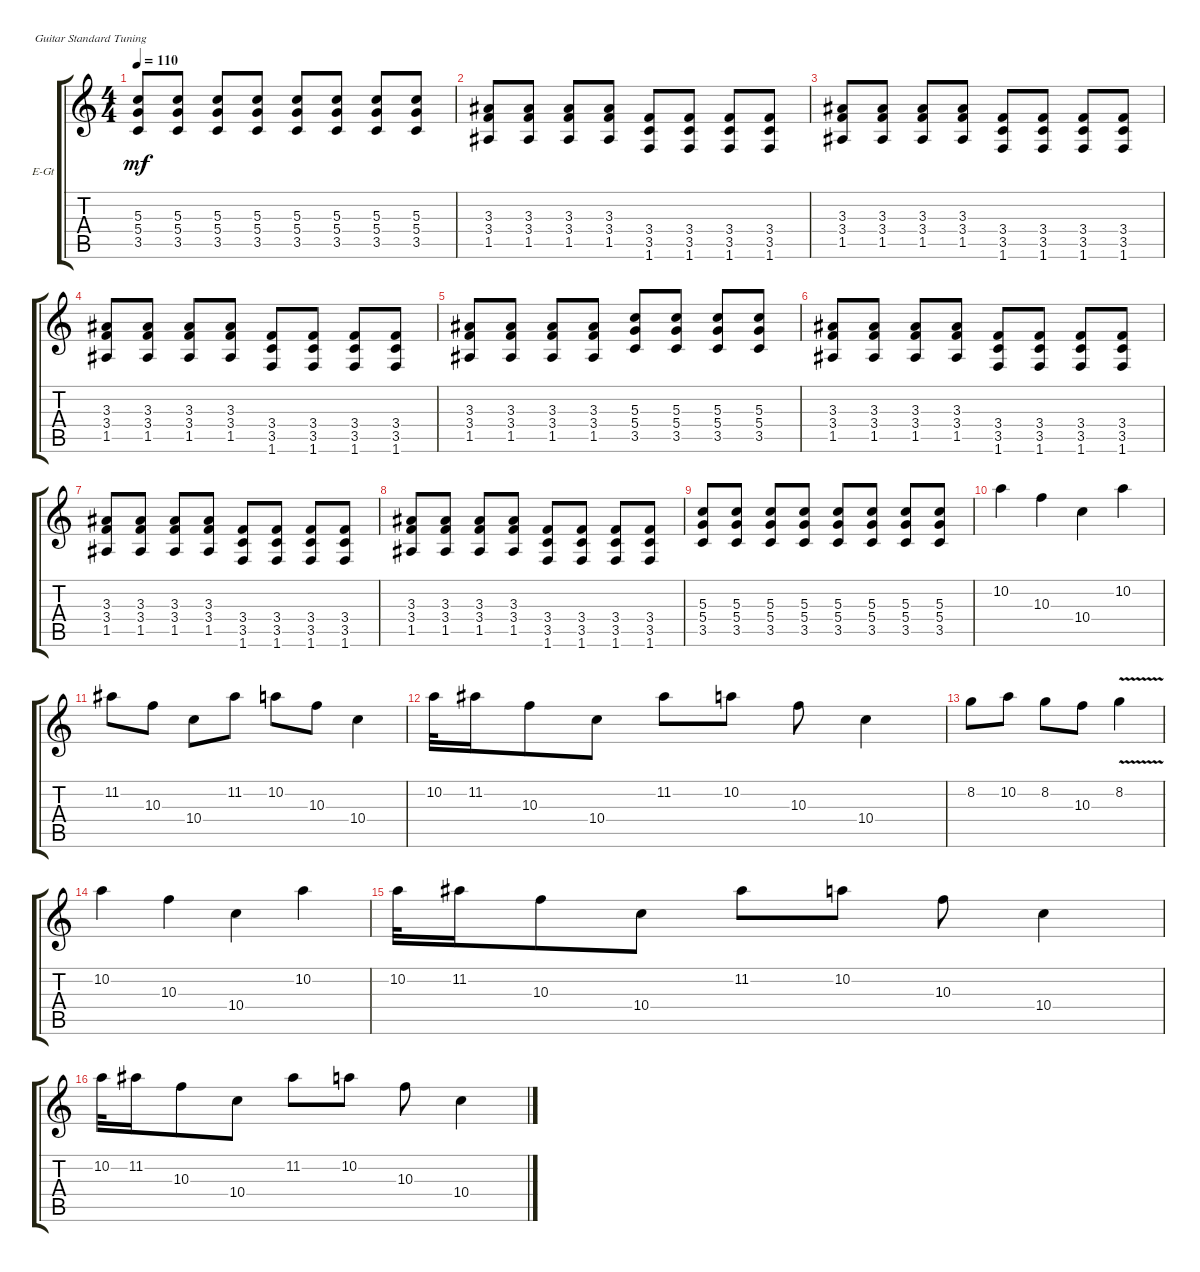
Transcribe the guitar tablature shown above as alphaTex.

\defaultSystemsLayout 4
\bracketExtendMode groupsimilarinstruments
\firstSystemTrackNameOrientation horizontal
\otherSystemsTrackNameOrientation horizontal
\track ("Richie Sambora" "E-Gt") {instrument overdrivenguitar}
\staff {score tabs}
\tuning (E4 B3 G3 D3 A2 E2)
\ts (4 4)
\tempo 110
\clef g2
\ks c
(3.5 5.4 5.3).8{dy mf} (3.5 5.4 5.3).8 (3.5 5.4 5.3).8 (3.5 5.4 5.3).8 (3.5 5.4 5.3).8 (3.5 5.4 5.3).8 (3.5 5.4 5.3).8 (3.5 5.4 5.3).8 |
(1.5 3.4 3.3).8 (1.5 3.4 3.3).8 (1.5 3.4 3.3).8 (1.5 3.4 3.3).8 (1.6 3.5 3.4).8 (1.6 3.5 3.4).8 (1.6 3.5 3.4).8 (1.6 3.5 3.4).8 |
(1.5 3.4 3.3).8 (1.5 3.4 3.3).8 (1.5 3.4 3.3).8 (1.5 3.4 3.3).8 (1.6 3.5 3.4).8 (1.6 3.5 3.4).8 (1.6 3.5 3.4).8 (1.6 3.5 3.4).8 |
(1.5 3.4 3.3).8 (1.5 3.4 3.3).8 (1.5 3.4 3.3).8 (1.5 3.4 3.3).8 (1.6 3.5 3.4).8 (1.6 3.5 3.4).8 (1.6 3.5 3.4).8 (1.6 3.5 3.4).8 |
(1.5 3.4 3.3).8 (1.5 3.4 3.3).8 (1.5 3.4 3.3).8 (1.5 3.4 3.3).8 (3.5 5.4 5.3).8 (3.5 5.4 5.3).8 (3.5 5.4 5.3).8 (3.5 5.4 5.3).8 |
(1.5 3.4 3.3).8 (1.5 3.4 3.3).8 (1.5 3.4 3.3).8 (1.5 3.4 3.3).8 (1.6 3.5 3.4).8 (1.6 3.5 3.4).8 (1.6 3.5 3.4).8 (1.6 3.5 3.4).8 |
(1.5 3.4 3.3).8 (1.5 3.4 3.3).8 (1.5 3.4 3.3).8 (1.5 3.4 3.3).8 (1.6 3.5 3.4).8 (1.6 3.5 3.4).8 (1.6 3.5 3.4).8 (1.6 3.5 3.4).8 |
(1.5 3.4 3.3).8 (1.5 3.4 3.3).8 (1.5 3.4 3.3).8 (1.5 3.4 3.3).8 (1.6 3.5 3.4).8 (1.6 3.5 3.4).8 (1.6 3.5 3.4).8 (1.6 3.5 3.4).8 |
(3.5 5.4 5.3).8 (3.5 5.4 5.3).8 (3.5 5.4 5.3).8 (3.5 5.4 5.3).8 (3.5 5.4 5.3).8 (3.5 5.4 5.3).8 (3.5 5.4 5.3).8 (3.5 5.4 5.3).8 |
10.2.4 10.3.4 10.4.4 10.2.4 |
11.2.8 10.3.8 10.4.8 11.2.8 10.2.8 10.3.8 10.4.4 |
10.2.32 11.2.16 10.3.8 10.4.8 11.2.8 10.2.8 10.3.8 10.4.4 |
8.2.8 10.2.8 8.2.8 10.3.8 8.2{v}.4 |
10.2.4 10.3.4 10.4.4 10.2.4 |
10.2.32 11.2.16 10.3.8 10.4.8 11.2.8 10.2.8 10.3.8 10.4.4 |
10.2.32 11.2.16 10.3.8 10.4.8 11.2.8 10.2.8 10.3.8 10.4.4
